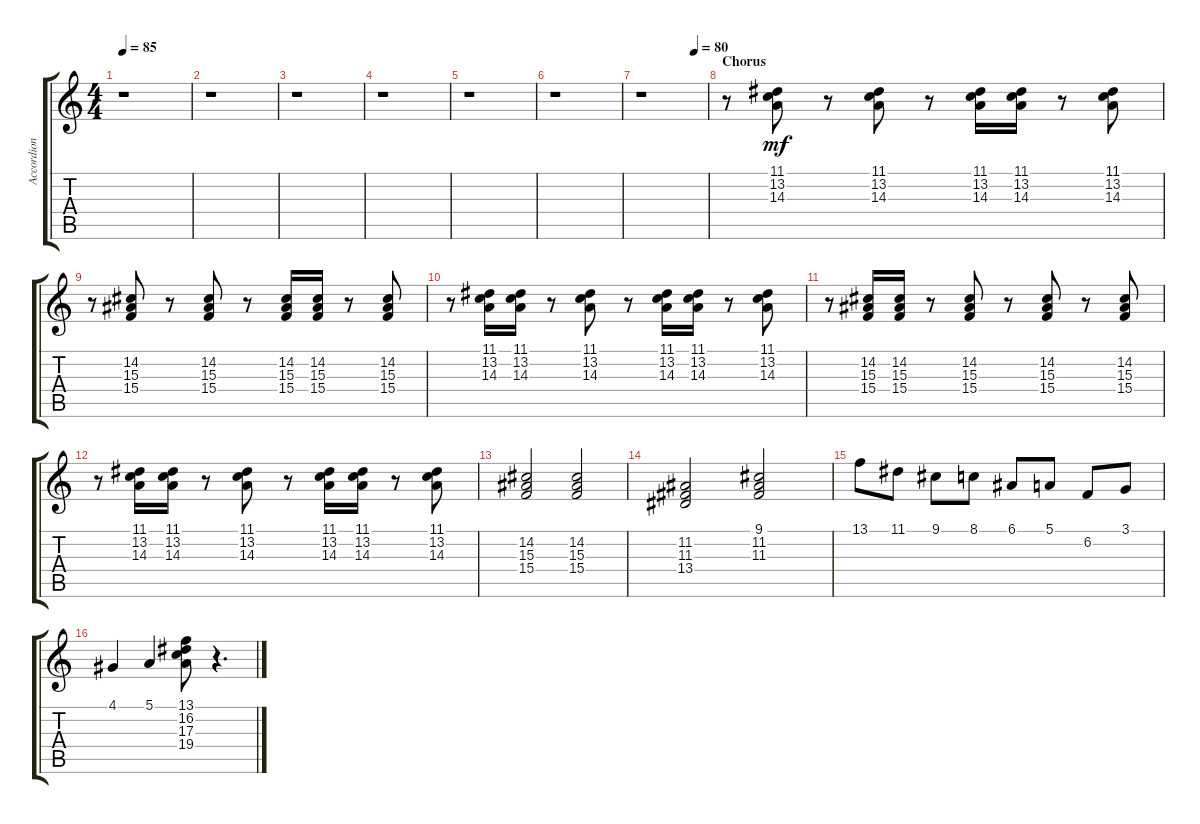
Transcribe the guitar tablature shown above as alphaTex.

\track ("Accordion" "Accordion") {instrument accordion}
\staff {score tabs}
\tuning (E4 B3 G3 D3 A2 E2) {hide}
\ts (4 4)
\tempo 85
\clef g2
\ks c
r.1{dy mf} |
r.1 |
r.1 |
r.1 |
r.1 |
r.1 |
\tempo (80 0.8125)
r.1 |
\section ("" "Chorus")
r.8 (11.1 13.2 14.3).8 r.8 (11.1 13.2 14.3).8 r.8 (11.1 13.2 14.3).16 (11.1 13.2 14.3).16 r.8 (11.1 13.2 14.3).8 |
r.8 (14.2 15.3 15.4).8 r.8 (14.2 15.3 15.4).8 r.8 (14.2 15.3 15.4).16 (14.2 15.3 15.4).16 r.8 (14.2 15.3 15.4).8 |
r.8 (11.1 13.2 14.3).16 (11.1 13.2 14.3).16 r.8 (11.1 13.2 14.3).8 r.8 (11.1 13.2 14.3).16 (11.1 13.2 14.3).16 r.8 (11.1 13.2 14.3).8 |
r.8 (14.2 15.3 15.4).16 (14.2 15.3 15.4).16 r.8 (14.2 15.3 15.4).8 r.8 (14.2 15.3 15.4).8 r.8 (14.2 15.3 15.4).8 |
r.8 (11.1 13.2 14.3).16 (11.1 13.2 14.3).16 r.8 (11.1 13.2 14.3).8 r.8 (11.1 13.2 14.3).16 (11.1 13.2 14.3).16 r.8 (11.1 13.2 14.3).8 |
(14.2 15.3 15.4).2 (14.2 15.3 15.4).2 |
(11.2 11.3 13.4).2 (9.1 11.2 11.3).2 |
13.1.8 11.1.8 9.1.8 8.1.8 6.1.8 5.1.8 6.2.8 3.1.8 |
4.1.4 5.1.4 (13.1 16.2 17.3 19.4).8 r.4{d}
